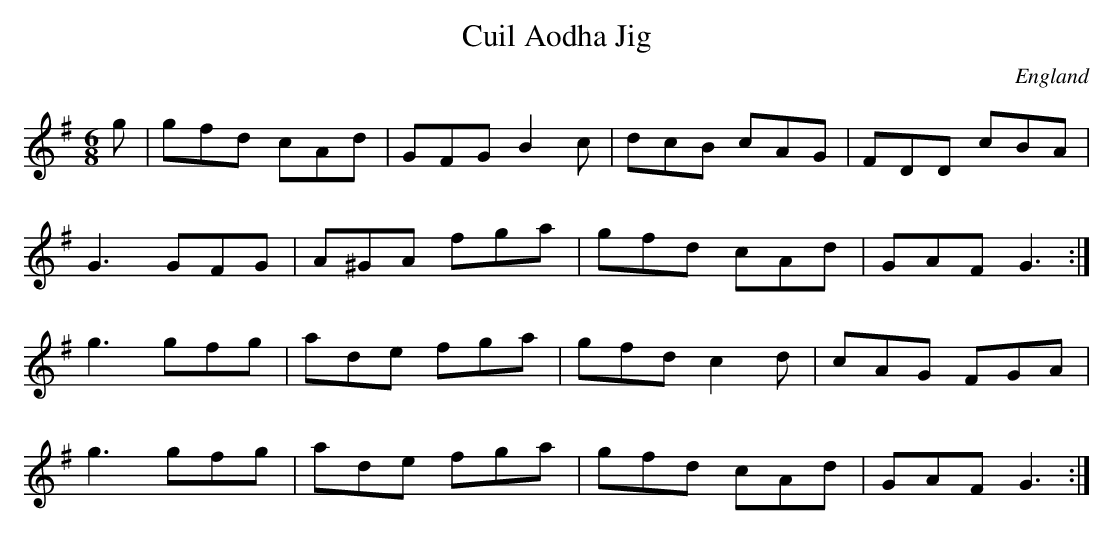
X:1
T:Cuil Aodha Jig
O:England
M:6/8
L:1/8
K:G
g|gfd cAd|GFG B2c|dcB cAG|FDD cBA|
G3 GFG|A^GA fga|gfd cAd|GAF G3:|
g3 gfg|ade fga|gfd c2d|cAG FGA|
g3 gfg|ade fga|gfd cAd|GAF G3:|
